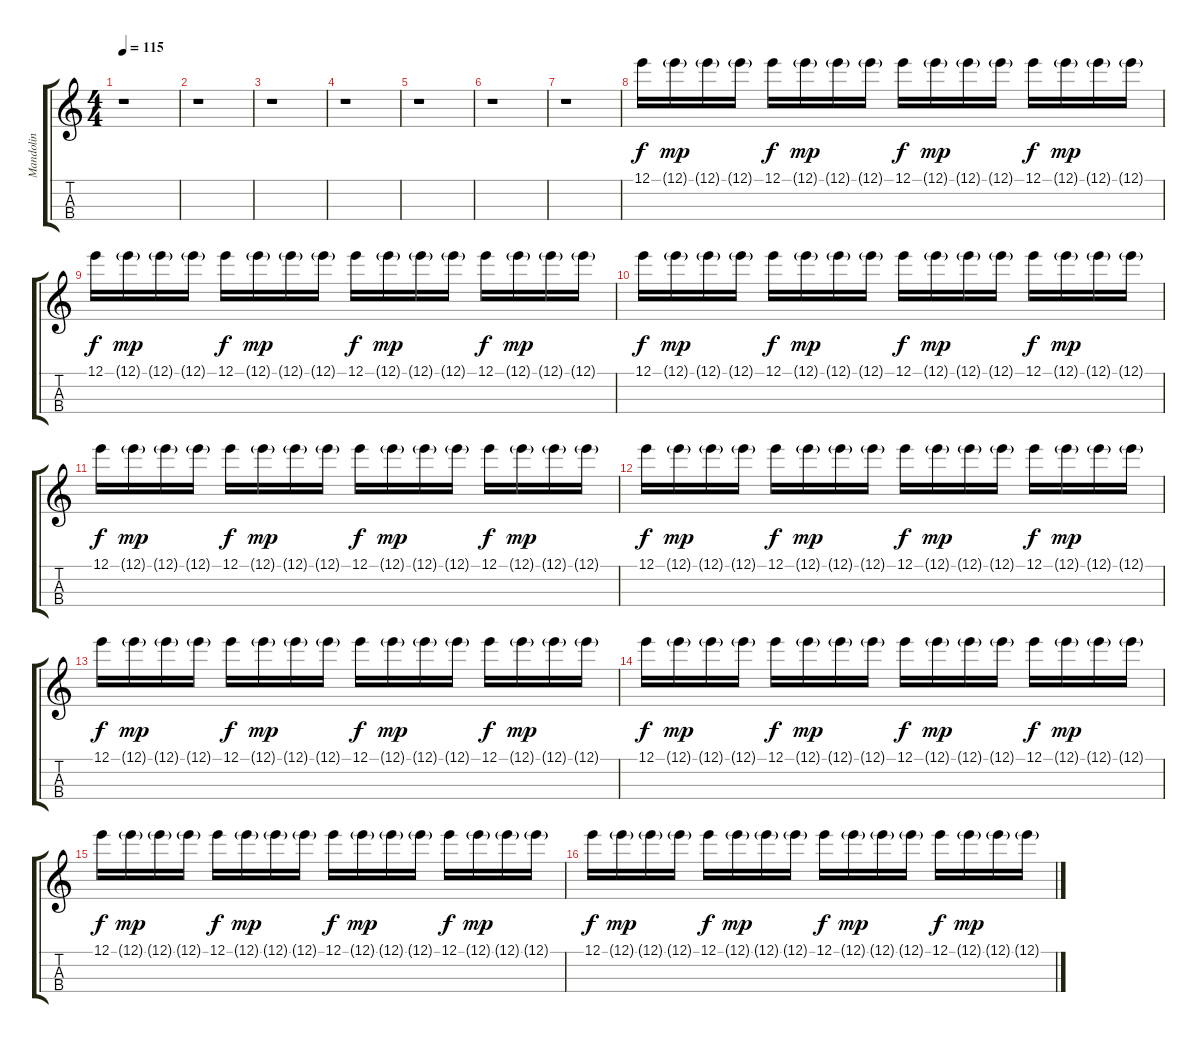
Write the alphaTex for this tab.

\track ("Mandolin" "Mandolin") {instrument koto}
\staff {score tabs}
\tuning (E5 A4 D4 G3) {hide}
\ts (4 4)
\tempo 115
\clef g2
\ks c
r.1{dy mp} |
r.1 |
r.1 |
r.1 |
r.1 |
r.1 |
r.1 |
12.1.16{dy f} 12.1{g}.16{dy mp} 12.1{g}.16 12.1{g}.16 12.1.16{dy f} 12.1{g}.16{dy mp} 12.1{g}.16 12.1{g}.16 12.1.16{dy f} 12.1{g}.16{dy mp} 12.1{g}.16 12.1{g}.16 12.1.16{dy f} 12.1{g}.16{dy mp} 12.1{g}.16 12.1{g}.16 |
12.1.16{dy f} 12.1{g}.16{dy mp} 12.1{g}.16 12.1{g}.16 12.1.16{dy f} 12.1{g}.16{dy mp} 12.1{g}.16 12.1{g}.16 12.1.16{dy f} 12.1{g}.16{dy mp} 12.1{g}.16 12.1{g}.16 12.1.16{dy f} 12.1{g}.16{dy mp} 12.1{g}.16 12.1{g}.16 |
12.1.16{dy f} 12.1{g}.16{dy mp} 12.1{g}.16 12.1{g}.16 12.1.16{dy f} 12.1{g}.16{dy mp} 12.1{g}.16 12.1{g}.16 12.1.16{dy f} 12.1{g}.16{dy mp} 12.1{g}.16 12.1{g}.16 12.1.16{dy f} 12.1{g}.16{dy mp} 12.1{g}.16 12.1{g}.16 |
12.1.16{dy f} 12.1{g}.16{dy mp} 12.1{g}.16 12.1{g}.16 12.1.16{dy f} 12.1{g}.16{dy mp} 12.1{g}.16 12.1{g}.16 12.1.16{dy f} 12.1{g}.16{dy mp} 12.1{g}.16 12.1{g}.16 12.1.16{dy f} 12.1{g}.16{dy mp} 12.1{g}.16 12.1{g}.16 |
12.1.16{dy f} 12.1{g}.16{dy mp} 12.1{g}.16 12.1{g}.16 12.1.16{dy f} 12.1{g}.16{dy mp} 12.1{g}.16 12.1{g}.16 12.1.16{dy f} 12.1{g}.16{dy mp} 12.1{g}.16 12.1{g}.16 12.1.16{dy f} 12.1{g}.16{dy mp} 12.1{g}.16 12.1{g}.16 |
12.1.16{dy f} 12.1{g}.16{dy mp} 12.1{g}.16 12.1{g}.16 12.1.16{dy f} 12.1{g}.16{dy mp} 12.1{g}.16 12.1{g}.16 12.1.16{dy f} 12.1{g}.16{dy mp} 12.1{g}.16 12.1{g}.16 12.1.16{dy f} 12.1{g}.16{dy mp} 12.1{g}.16 12.1{g}.16 |
12.1.16{dy f} 12.1{g}.16{dy mp} 12.1{g}.16 12.1{g}.16 12.1.16{dy f} 12.1{g}.16{dy mp} 12.1{g}.16 12.1{g}.16 12.1.16{dy f} 12.1{g}.16{dy mp} 12.1{g}.16 12.1{g}.16 12.1.16{dy f} 12.1{g}.16{dy mp} 12.1{g}.16 12.1{g}.16 |
12.1.16{dy f} 12.1{g}.16{dy mp} 12.1{g}.16 12.1{g}.16 12.1.16{dy f} 12.1{g}.16{dy mp} 12.1{g}.16 12.1{g}.16 12.1.16{dy f} 12.1{g}.16{dy mp} 12.1{g}.16 12.1{g}.16 12.1.16{dy f} 12.1{g}.16{dy mp} 12.1{g}.16 12.1{g}.16 |
12.1.16{dy f} 12.1{g}.16{dy mp} 12.1{g}.16 12.1{g}.16 12.1.16{dy f} 12.1{g}.16{dy mp} 12.1{g}.16 12.1{g}.16 12.1.16{dy f} 12.1{g}.16{dy mp} 12.1{g}.16 12.1{g}.16 12.1.16{dy f} 12.1{g}.16{dy mp} 12.1{g}.16 12.1{g}.16
